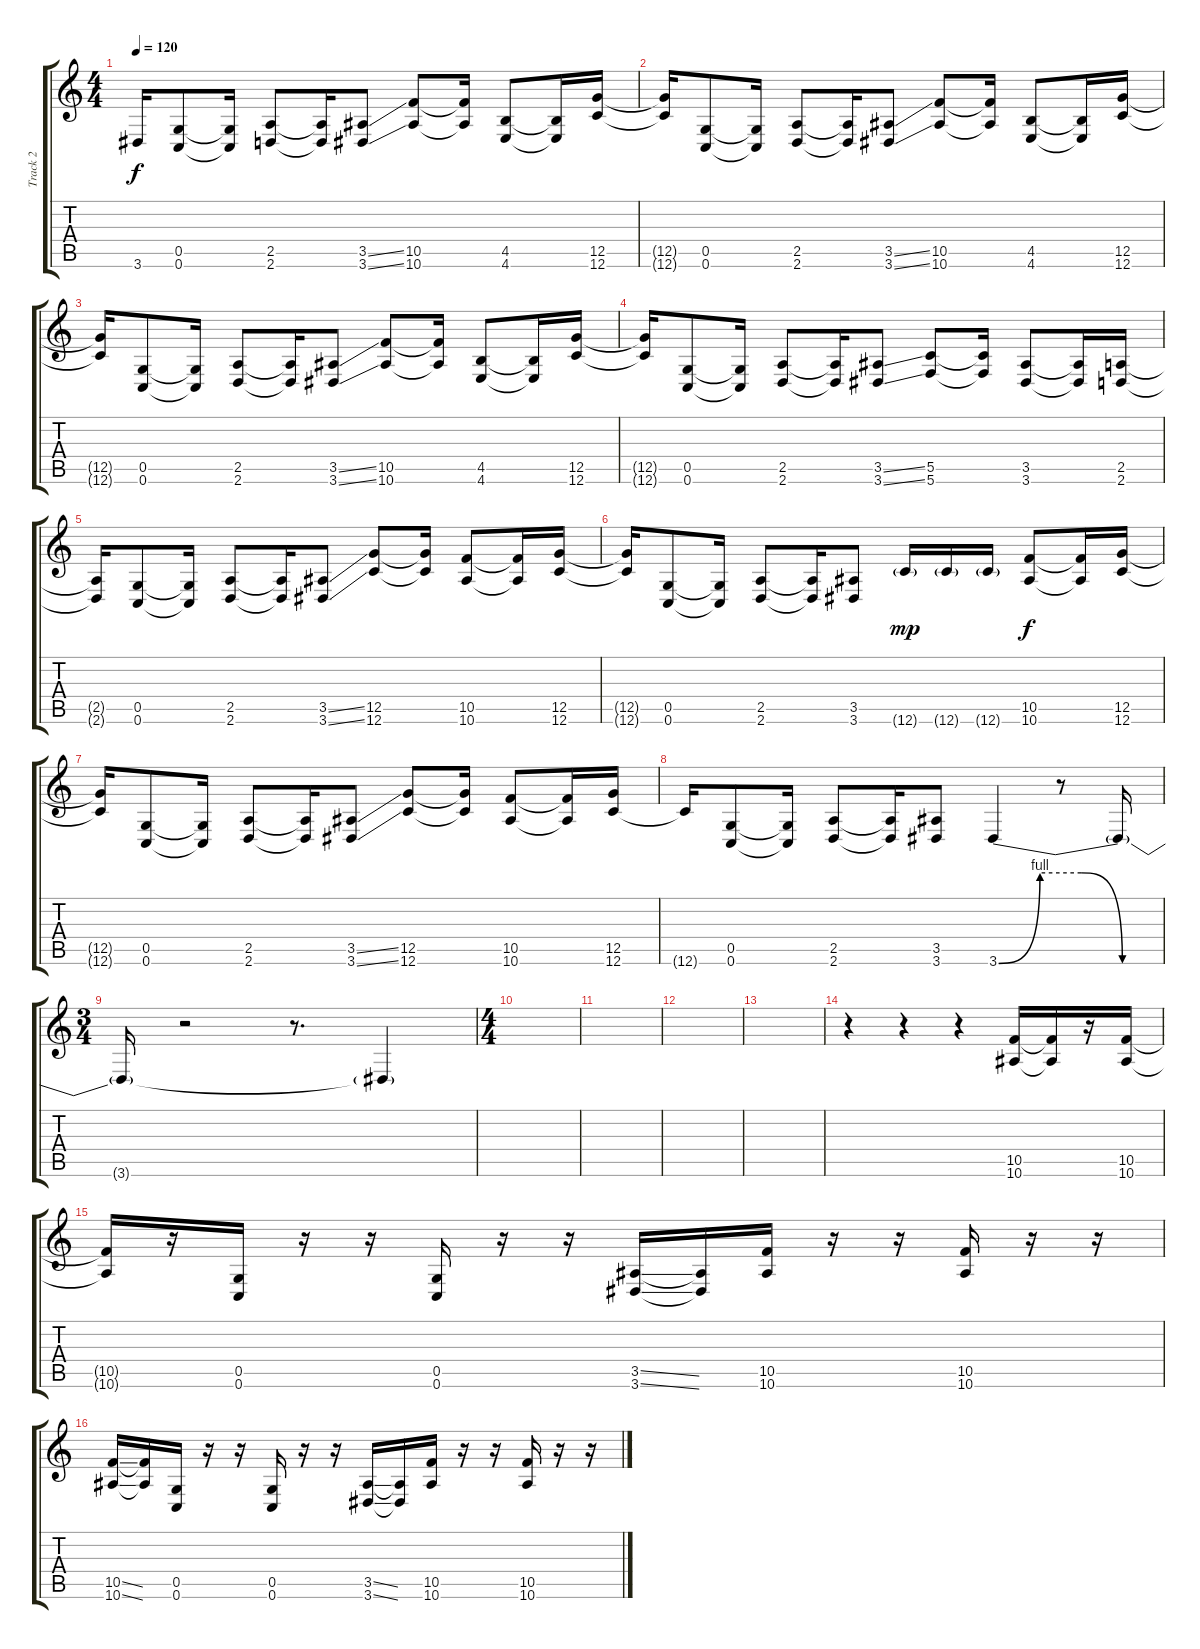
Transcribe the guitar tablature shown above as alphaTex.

\track ("Track 2" "Track 2") {instrument distortionguitar}
\staff {score tabs}
\tuning (D4 A3 F3 C3 G2 C2) {hide}
\ts (4 4)
\tempo 120
\clef g2
\ks c
3.6{t}.16{dy f} (0.5 0.6).8 (0.5{t} 0.6{t}).16 (2.5 2.6).8 (2.5{t} 2.6{t}).16 (3.5{ss} 3.6{ss}).8 (10.5 10.6).8 (10.5{t} 10.6{t}).16 (4.5 4.6).8 (4.5{t} 4.6{t}).16 (12.5 12.6).16 |
(12.5{t} 12.6{t}).16 (0.5 0.6).8 (0.5{t} 0.6{t}).16 (2.5 2.6).8 (2.5{t} 2.6{t}).16 (3.5{ss} 3.6{ss}).8 (10.5 10.6).8 (10.5{t} 10.6{t}).16 (4.5 4.6).8 (4.5{t} 4.6{t}).16 (12.5 12.6).16 |
(12.5{t} 12.6{t}).16 (0.5 0.6).8 (0.5{t} 0.6{t}).16 (2.5 2.6).8 (2.5{t} 2.6{t}).16 (3.5{ss} 3.6{ss}).8 (10.5 10.6).8 (10.5{t} 10.6{t}).16 (4.5 4.6).8 (4.5{t} 4.6{t}).16 (12.5 12.6).16 |
(12.5{t} 12.6{t}).16 (0.5 0.6).8 (0.5{t} 0.6{t}).16 (2.5 2.6).8 (2.5{t} 2.6{t}).16 (3.5{ss} 3.6{ss}).8 (5.5 5.6).8 (5.5{t} 5.6{t}).16 (3.5 3.6).8 (3.5{t} 3.6{t}).16 (2.5 2.6).16 |
(2.5{t} 2.6{t}).16 (0.5 0.6).8 (0.5{t} 0.6{t}).16 (2.5 2.6).8 (2.5{t} 2.6{t}).16 (3.5{ss} 3.6{ss}).8 (12.5 12.6).8 (12.5{t} 12.6{t}).16 (10.5 10.6).8 (10.5{t} 10.6{t}).16 (12.5 12.6).16 |
(12.5{t} 12.6{t}).16 (0.5 0.6).8 (0.5{t} 0.6{t}).16 (2.5 2.6).8 (2.5{t} 2.6{t}).16 (3.5 3.6).8 12.6{g}.16{dy mp} 12.6{g}.16 12.6{g}.16 (10.5 10.6).8{dy f} (10.5{t} 10.6{t}).16 (12.5 12.6).16 |
(12.5{t} 12.6{t}).16 (0.5 0.6).8 (0.5{t} 0.6{t}).16 (2.5 2.6).8 (2.5{t} 2.6{t}).16 (3.5{ss} 3.6{ss}).8 (12.5 12.6).8 (12.5{t} 12.6{t}).16 (10.5 10.6).8 (10.5{t} 10.6{t}).16 (12.5 12.6).16 |
12.6{t}.16 (0.5 0.6).8 (0.5{t} 0.6{t}).16 (2.5 2.6).8 (2.5{t} 2.6{t}).16 (3.5 3.6).8 3.6{be (custom 0 0 15 4 30 4 45 0 60 0)}.4 r.8 3.6{t}.16 |
\ts (3 4)
3.6{t}.16 r.2 r.8{d} 3.6{t}.4 |
\ts (4 4)
|
|
|
|
r.4 r.4 r.4 (10.5 10.6).16 (10.5{t} 10.6{t}).16 r.16 (10.5 10.6).16 |
(10.5{t} 10.6{t}).16 r.16 (0.5 0.6).16 r.16 r.16 (0.5 0.6).16 r.16 r.16 (3.5{ss} 3.6{ss}).16 (3.5{t} 3.6{t}).16 (10.5 10.6).16 r.16 r.16 (10.5 10.6).16 r.16 r.16 |
(10.5{ss} 10.6{ss}).16 (10.5{t} 10.6{t}).16 (0.5 0.6).16 r.16 r.16 (0.5 0.6).16 r.16 r.16 (3.5{ss} 3.6{ss}).16 (3.5{t} 3.6{t}).16 (10.5 10.6).16 r.16 r.16 (10.5 10.6).16 r.16 r.16
